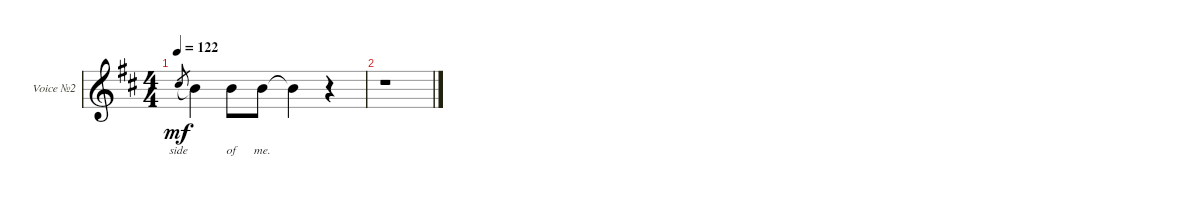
\defaultSystemsLayout 4
\bracketExtendMode groupsimilarinstruments
\firstSystemTrackNameOrientation horizontal
\otherSystemsTrackNameOrientation horizontal
\track ("Second Voice" "Voice №2") {instrument electricguitarclean}
\staff {score}
\tuning (Db4 Ab3 E3 B2 Gb2 B1)
\ts (4 4)
\tempo 122
\clef g2
\scale
0.333333
\ks d
0.1.8{lyrics (0 "side") lyrics (1 "") lyrics (2 "") lyrics (3 "") lyrics (4 "") gr dy mf legatoorigin} 3.2.4{lyrics (0 "") lyrics (1 "") lyrics (2 "") lyrics (3 "") lyrics (4 "")} 3.2.8{lyrics (0 "of") lyrics (1 "") lyrics (2 "") lyrics (3 "") lyrics (4 "")} 3.2.8{lyrics (0 "me.") lyrics (1 "") lyrics (2 "") lyrics (3 "") lyrics (4 "")} 3.2{t}.4 r.4 |
\scale
0.333333 r.1 |
\scale
0.333333
